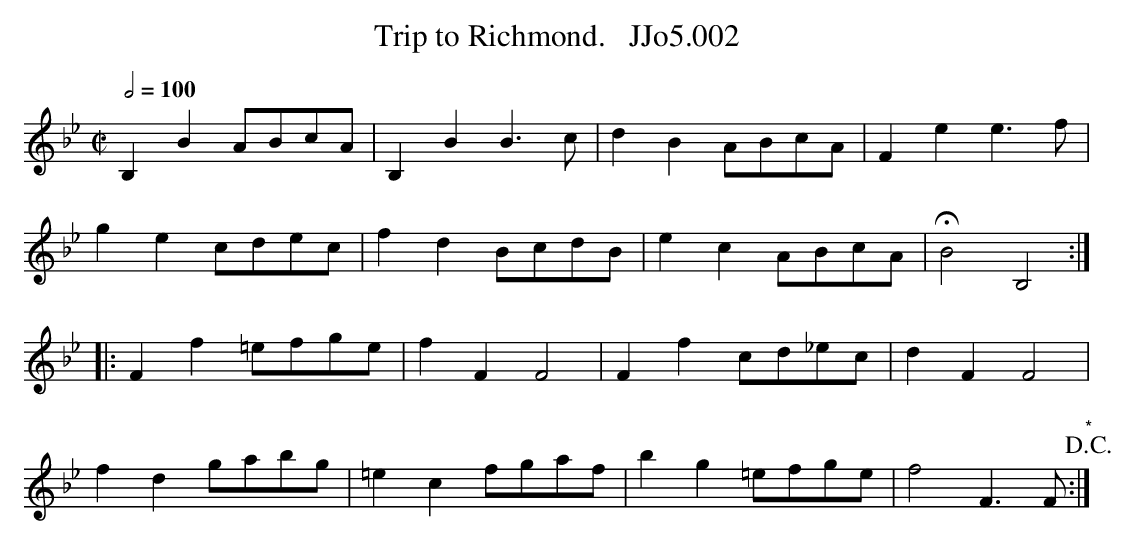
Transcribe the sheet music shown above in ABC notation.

X:1
T:Trip to Richmond.   JJo5.002
M:C|
L:1/8
Q:1/2=100
K:Bb
B,2 B2 ABcA|B,2 B2B3c|d2B2 ABcA|F2 e2 e3f|
g2e2 cdec|f2d2 BcdB|e2c2 ABcA|!fermata!B4B,4 :|
|: F2 f2 =efge|f2F2 F4|F2f2 cd_ec|d2F2F4|
f2d2 gabg|=e2c2 fgaf|b2g2=efge|f4 F3F "*"!D.C.!:|
